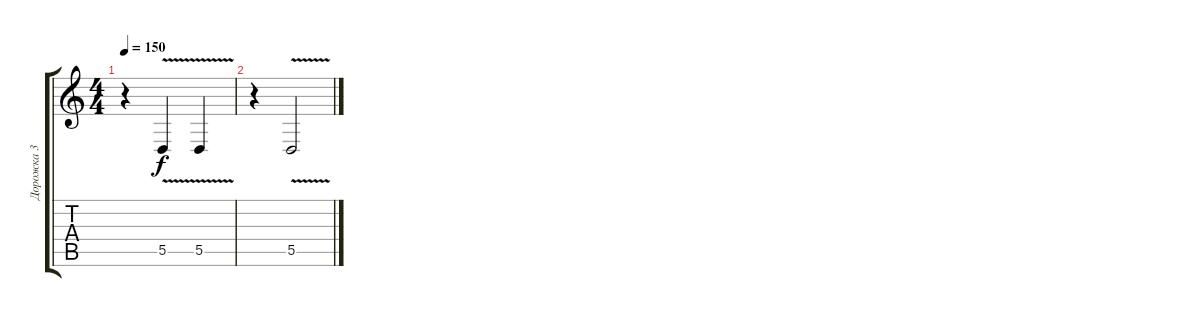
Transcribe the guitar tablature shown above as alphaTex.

\track ("Дорожка 3" "Дорожка 3") {instrument lead1square}
\staff {score tabs}
\tuning (E4 B3 G3 D3 A2 E2) {hide}
\ts (4 4)
\tempo 150
\clef g2
\ks c
r.4{dy f} 5.5{v}.4 5.5{v}.4 |
r.4 5.5{v}.2
